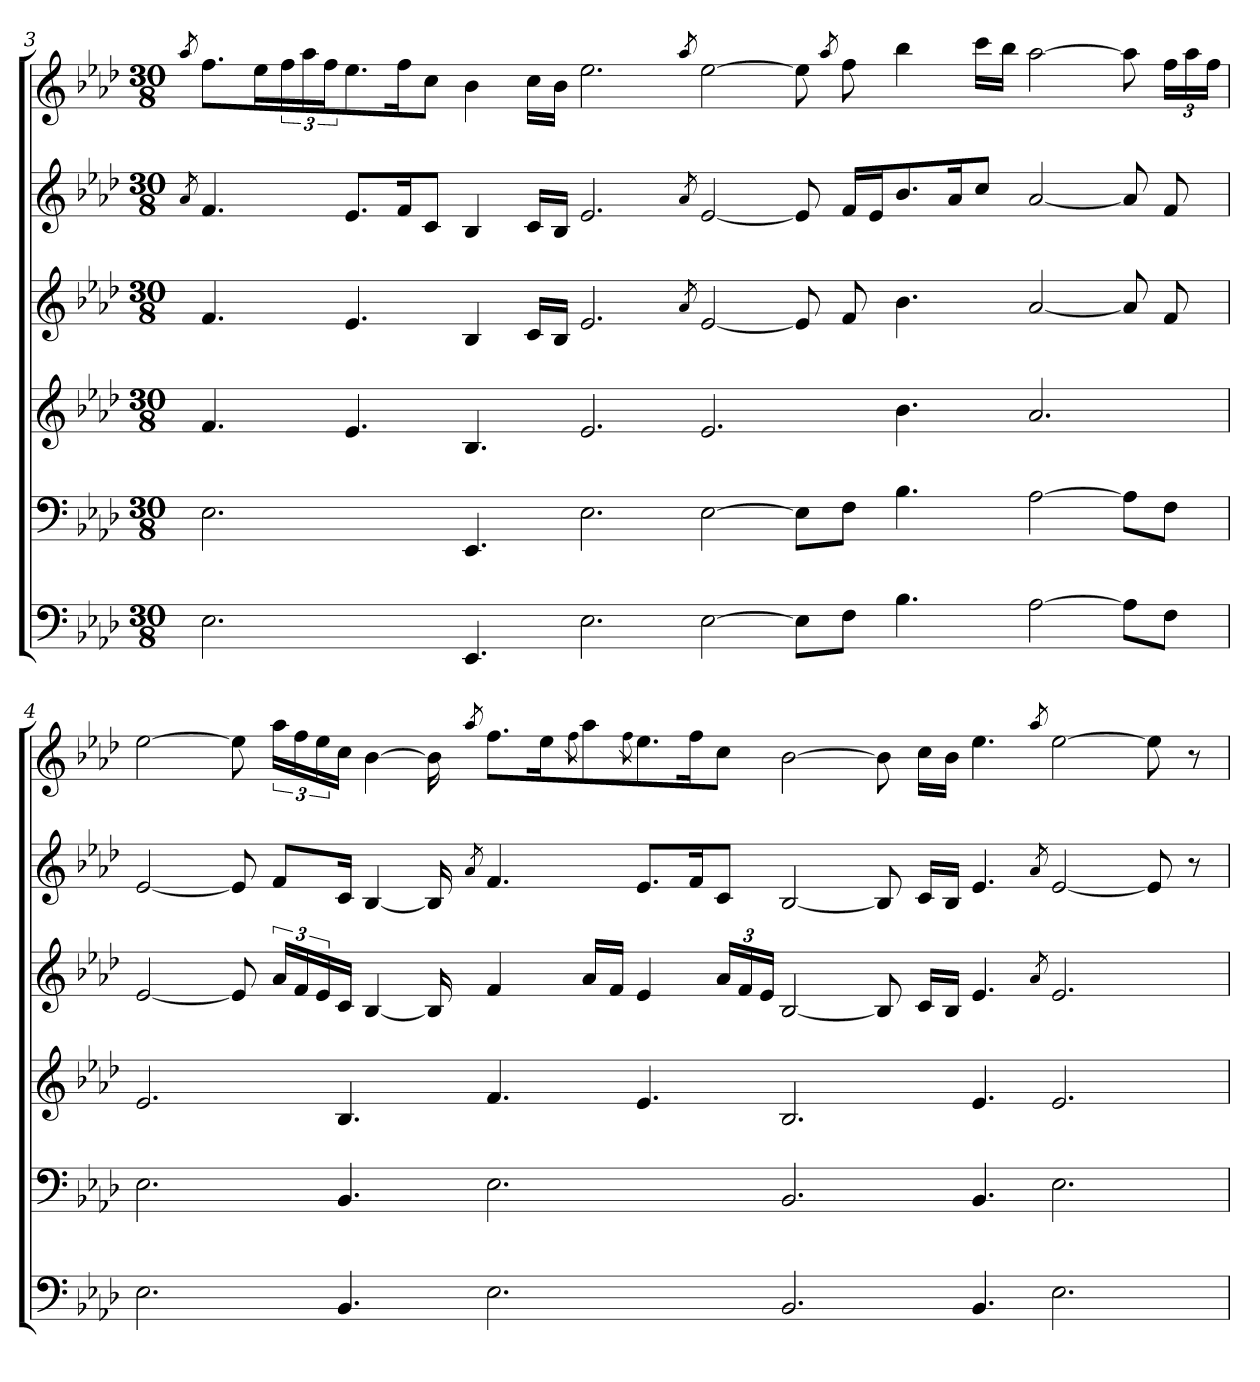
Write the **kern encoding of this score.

**kern	**kern	**kern	**kern	**kern	**kern
*part6	*part5	*part4	*part3	*part2	*part1
*staff6	*staff5	*staff4	*staff3	*staff2	*staff1
*clefF4	*clefF4	*clefG2	*clefG2	*clefG2	*clefG2
*k[b-e-a-d-]	*k[b-e-a-d-]	*k[b-e-a-d-]	*k[b-e-a-d-]	*k[b-e-a-d-]	*k[b-e-a-d-]
*M30/8	*M30/8	*M30/8	*M30/8	*M30/8	*M30/8
=3	=3	=3	=3	=3	=3
.	.	.	.	8qa-	8qaa-
2.E-	2.E-	4.f	4.f	4.f	8.ff\L
.	.	.	.	.	16ee-\L
.	.	.	.	.	24ff\
.	.	.	.	.	24aa-\
.	.	.	.	.	24ff\J
.	.	4.e-	4.e-	8.e-/L	8.ee-\
.	.	.	.	16f/K	16ff\K
.	.	.	.	8c/J	8cc\J
4.EE-	4.EE-	4.B-	4B-	4B-	4b-
.	.	.	16c/LL	16c/LL	16cc\LL
.	.	.	16B-/JJ	16B-/JJ	16b-\JJ
2.E-	2.E-	2.e-	2.e-	2.e-	2.ee-
.	.	.	8qa-	8qa-	8qaa-
[2E-	[2E-	2.e-	[2e-	[2e-	[2ee-
8E-\L]	8E-\L]	.	8e-]	8e-]	8ee-]
.	.	.	.	.	8qaa-
8F\J	8F\J	.	8f	16f/LL	8ff
.	.	.	.	16e-/J	.
4.B-	4.B-	4.b-	4.b-	8.b-/	4bb-
.	.	.	.	16a-/K	.
.	.	.	.	8cc/J	16ccc\LL
.	.	.	.	.	16bb-\JJ
[2A-	[2A-	2.a-	[2a-	[2a-	[2aa-
8A-\L]	8A-\L]	.	8a-]	8a-]	8aa-]
8F\J	8F\J	.	8f	8f	24ff\LL
.	.	.	.	.	24aa-\
.	.	.	.	.	24ff\JJ
=4	=4	=4	=4	=4	=4
2.E-	2.E-	2.e-	[2e-	[2e-	[2ee-
.	.	.	8e-]	8e-]	8ee-]
.	.	.	24a-/LL	8f/L	24aa-\LL
.	.	.	24f/	.	24ff\
.	.	.	24e-/	.	24ee-\
4.BB-	4.BB-	4.B-	16c/JJ	16c/Jk	16cc\JJ
.	.	.	[4B-	[4B-	[4b-
.	.	.	16B-]	16B-]	16b-]
.	.	.	.	8qa-	8qaa-
2.E-	2.E-	4.f	4f	4.f	8.ff\L
.	.	.	.	.	16ee-\K
.	.	.	.	.	8qff\
.	.	.	16a-/LL	.	8aa-\
.	.	.	16f/JJ	.	.
.	.	.	.	.	8qff\
.	.	4.e-	4e-	8.e-/L	8.ee-\
.	.	.	.	16f/K	16ff\K
.	.	.	24a-/LL	8c/J	8cc\J
.	.	.	24f/	.	.
.	.	.	24e-/JJ	.	.
2.BB-	2.BB-	2.B-	[2B-	[2B-	[2b-
.	.	.	8B-]	8B-]	8b-]
.	.	.	16c/LL	16c/LL	16cc\LL
.	.	.	16B-/JJ	16B-/JJ	16b-\JJ
4.BB-	4.BB-	4.e-	4.e-	4.e-	4.ee-
.	.	.	8qa-	8qa-	8qaa-
2.E-	2.E-	2.e-	2.e-	[2e-	[2ee-
.	.	.	.	8e-]	8ee-]
.	.	.	.	8r	8r
=	=	=	=	=	=
*-	*-	*-	*-	*-	*-
